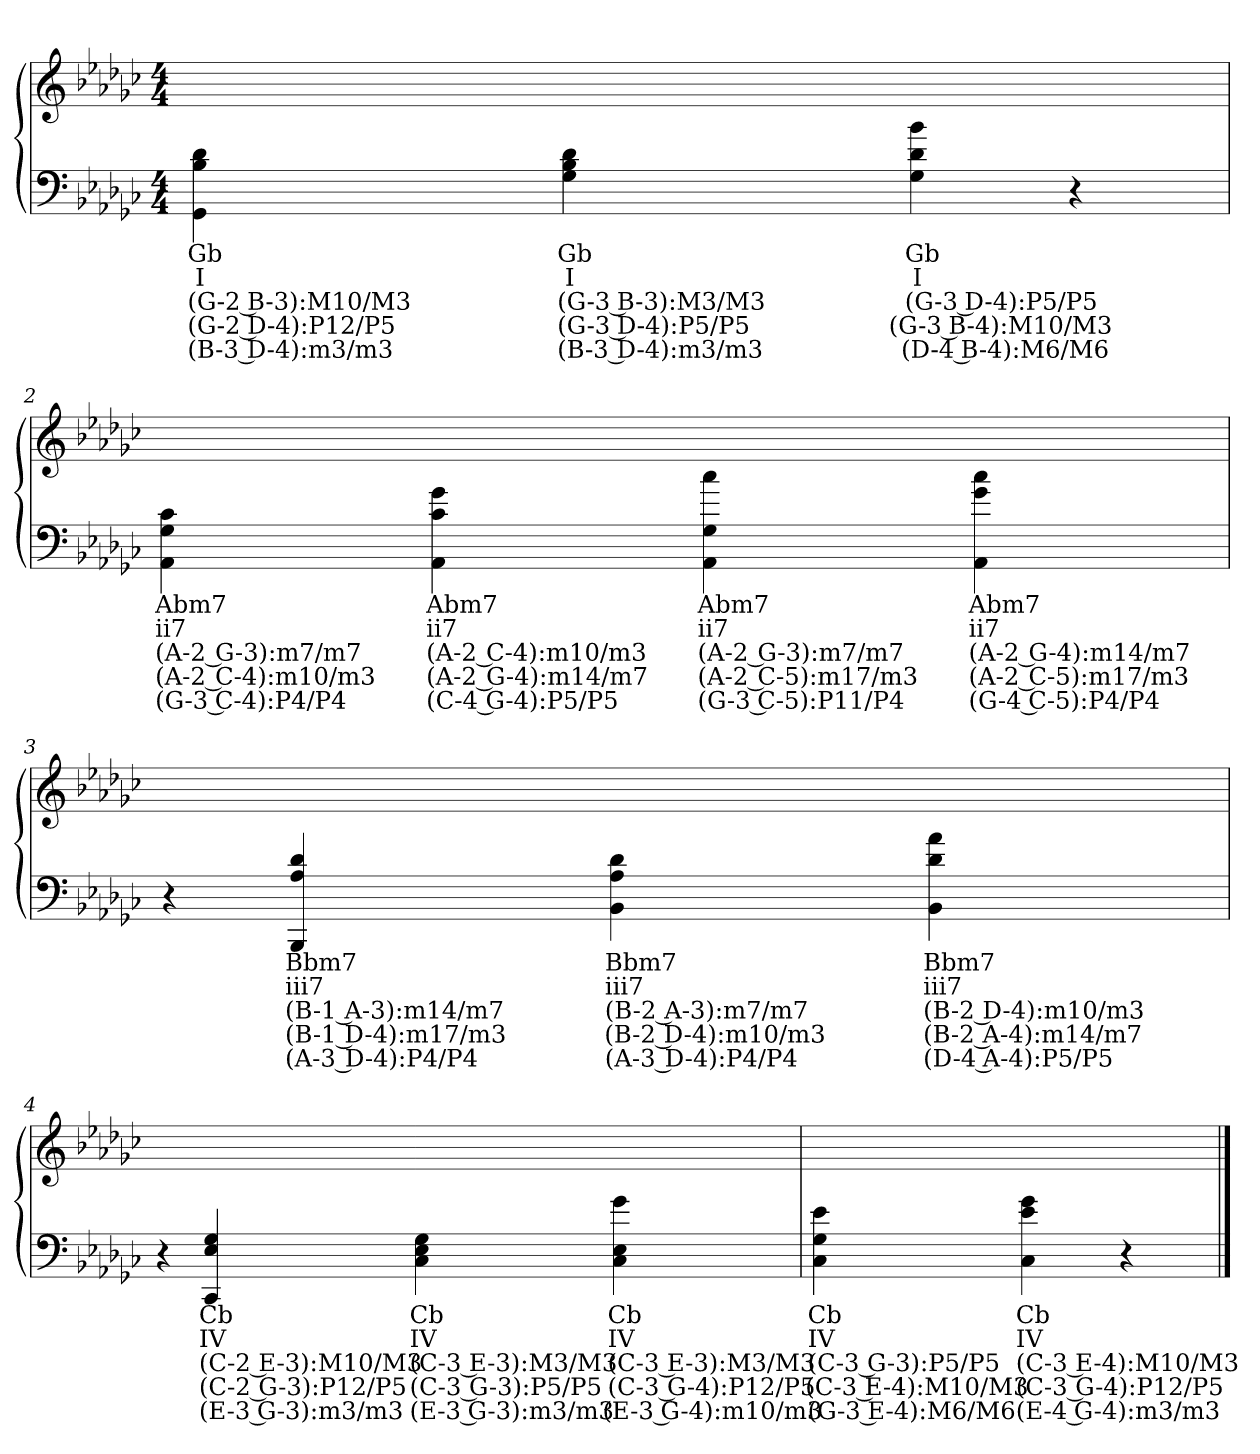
**kern	**text	**text	**text	**text	**text	**kern
*part2	*part2	*part2	*part2	*part2	*part2	*part1
*staff2	*staff2	*staff2	*staff2	*staff2	*staff2	*staff1
*clefF4	*	*	*	*	*	*clefG2
*k[b-e-a-d-g-c-]	*	*	*	*	*	*k[b-e-a-d-g-c-]
*G-:	*	*	*	*	*	*G-:
*M4/4	*	*	*	*	*	*M4/4
*MM60	*	*	*	*	*	*MM60
=1	=1	=1	=1	=1	=1	=1
4GG- 4B- 4d-	Gb	I	(G-2 B-3):M10/M3	(G-2 D-4):P12/P5	(B-3 D-4):m3/m3	1ryy
4G- 4B- 4d-	Gb	I	(G-3 B-3):M3/M3	(G-3 D-4):P5/P5	(B-3 D-4):m3/m3	.
4G- 4d- 4b-	Gb	I	(G-3 D-4):P5/P5	(G-3 B-4):M10/M3	(D-4 B-4):M6/M6	.
4r	.	.	.	.	.	.
=2	=2	=2	=2	=2	=2	=2
4AA- 4G- 4c-	Abm7	ii7	(A-2 G-3):m7/m7	(A-2 C-4):m10/m3	(G-3 C-4):P4/P4	1ryy
4AA- 4c- 4g-	Abm7	ii7	(A-2 C-4):m10/m3	(A-2 G-4):m14/m7	(C-4 G-4):P5/P5	.
4AA- 4G- 4cc-	Abm7	ii7	(A-2 G-3):m7/m7	(A-2 C-5):m17/m3	(G-3 C-5):P11/P4	.
4AA- 4g- 4cc-	Abm7	ii7	(A-2 G-4):m14/m7	(A-2 C-5):m17/m3	(G-4 C-5):P4/P4	.
=3	=3	=3	=3	=3	=3	=3
4r	.	.	.	.	.	1ryy
4BBB- 4A- 4d-	Bbm7	iii7	(B-1 A-3):m14/m7	(B-1 D-4):m17/m3	(A-3 D-4):P4/P4	.
4BB- 4A- 4d-	Bbm7	iii7	(B-2 A-3):m7/m7	(B-2 D-4):m10/m3	(A-3 D-4):P4/P4	.
4BB- 4d- 4a-	Bbm7	iii7	(B-2 D-4):m10/m3	(B-2 A-4):m14/m7	(D-4 A-4):P5/P5	.
=4	=4	=4	=4	=4	=4	=4
4r	.	.	.	.	.	1ryy
4CC- 4E- 4G-	Cb	IV	(C-2 E-3):M10/M3	(C-2 G-3):P12/P5	(E-3 G-3):m3/m3	.
4C- 4E- 4G-	Cb	IV	(C-3 E-3):M3/M3	(C-3 G-3):P5/P5	(E-3 G-3):m3/m3	.
4C- 4E- 4g-	Cb	IV	(C-3 E-3):M3/M3	(C-3 G-4):P12/P5	(E-3 G-4):m10/m3	.
=5	=5	=5	=5	=5	=5	=5
4C- 4G- 4e-	Cb	IV	(C-3 G-3):P5/P5	(C-3 E-4):M10/M3	(G-3 E-4):M6/M6	2.ryy
4C- 4e- 4g-	Cb	IV	(C-3 E-4):M10/M3	(C-3 G-4):P12/P5	(E-4 G-4):m3/m3	.
4r	.	.	.	.	.	.
==	==	==	==	==	==	==
*-	*-	*-	*-	*-	*-	*-
